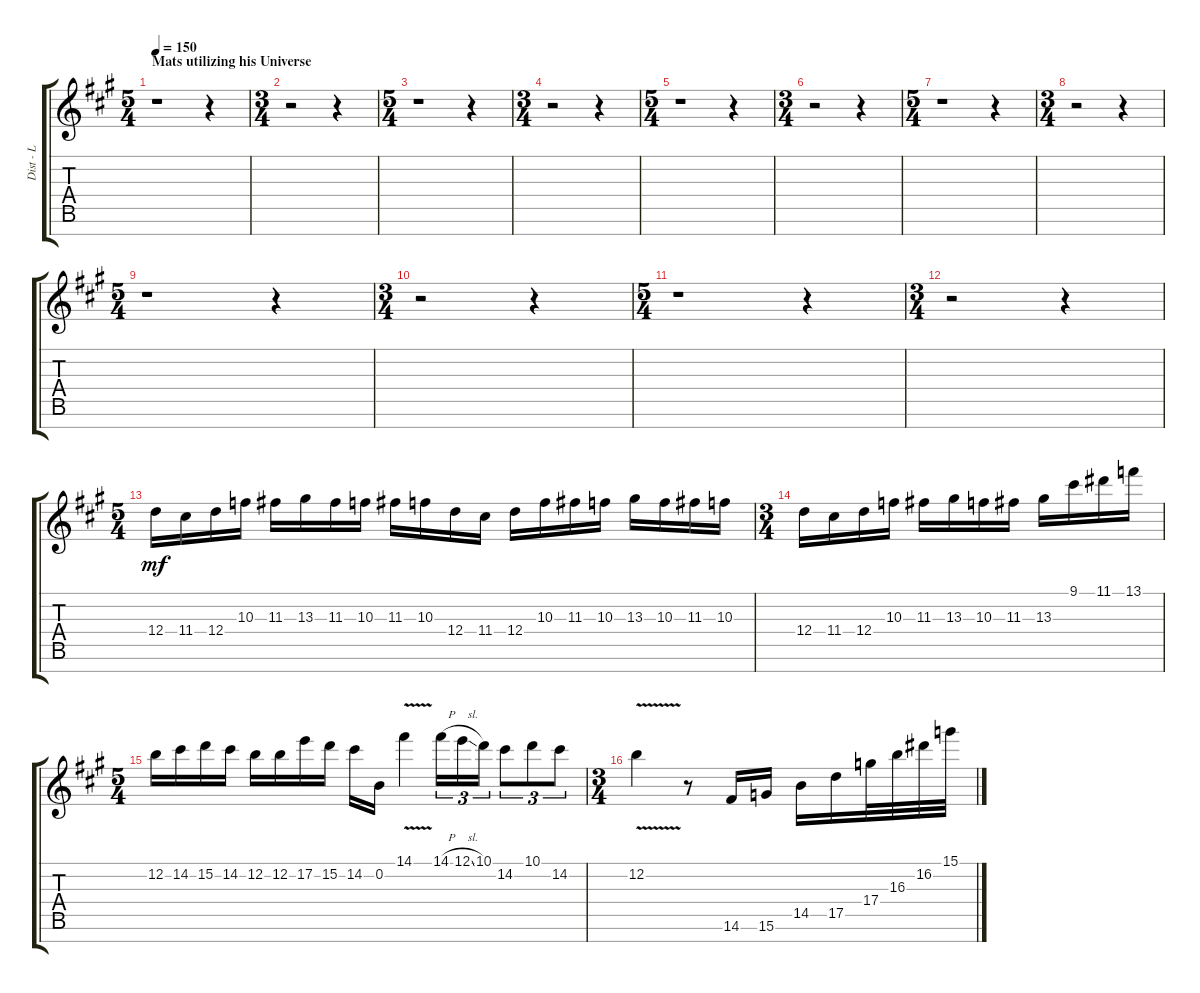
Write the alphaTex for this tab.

\track ("Dist - L" "Dist - L") {instrument distortionguitar}
\staff {score tabs}
\tuning (E4 B3 G3 D3 A2 E2 B1) {hide}
\ts (5 4)
\section ("" "Mats utilizing his Universe")
\tempo 150
\clef g2
\ks a
r.1{dy f} r.4 |
\ts (3 4)
r.2 r.4 |
\ts (5 4)
r.1 r.4 |
\ts (3 4)
r.2 r.4 |
\ts (5 4)
r.1 r.4 |
\ts (3 4)
r.2 r.4 |
\ts (5 4)
r.1 r.4 |
\ts (3 4)
r.2 r.4 |
\ts (5 4)
r.1 r.4 |
\ts (3 4)
r.2 r.4 |
\ts (5 4)
r.1 r.4 |
\ts (3 4)
r.2 r.4 |
\ts (5 4)
12.4.16{dy mf} 11.4.16 12.4.16 10.3.16 11.3.16 13.3.16 11.3.16 10.3.16 11.3.16 10.3.16 12.4.16 11.4.16 12.4.16 10.3.16 11.3.16 10.3.16 13.3.16 10.3.16 11.3.16 10.3.16 |
\ts (3 4)
12.4.16 11.4.16 12.4.16 10.3.16 11.3.16 13.3.16 10.3.16 11.3.16 13.3.16 9.1.16 11.1.16 13.1.16 |
\ts (5 4)
12.2.16 14.2.16 15.2.16 14.2.16 12.2.16 12.2.16 17.2.16 15.2.16 14.2.16 0.2.16 14.1{v}.4 14.1{h}.16{tu (3 2)} 12.1{sl}.16{tu (3 2)} 10.1.16{tu (3 2)} 14.2.8{tu (3 2)} 10.1.8{tu (3 2)} 14.2.8{tu (3 2)} |
\ts (3 4)
12.2{v}.4 r.8 14.6.16 15.6.16 14.5.16 17.5.16 17.4.32 16.3.32 16.2.32 15.1.32
